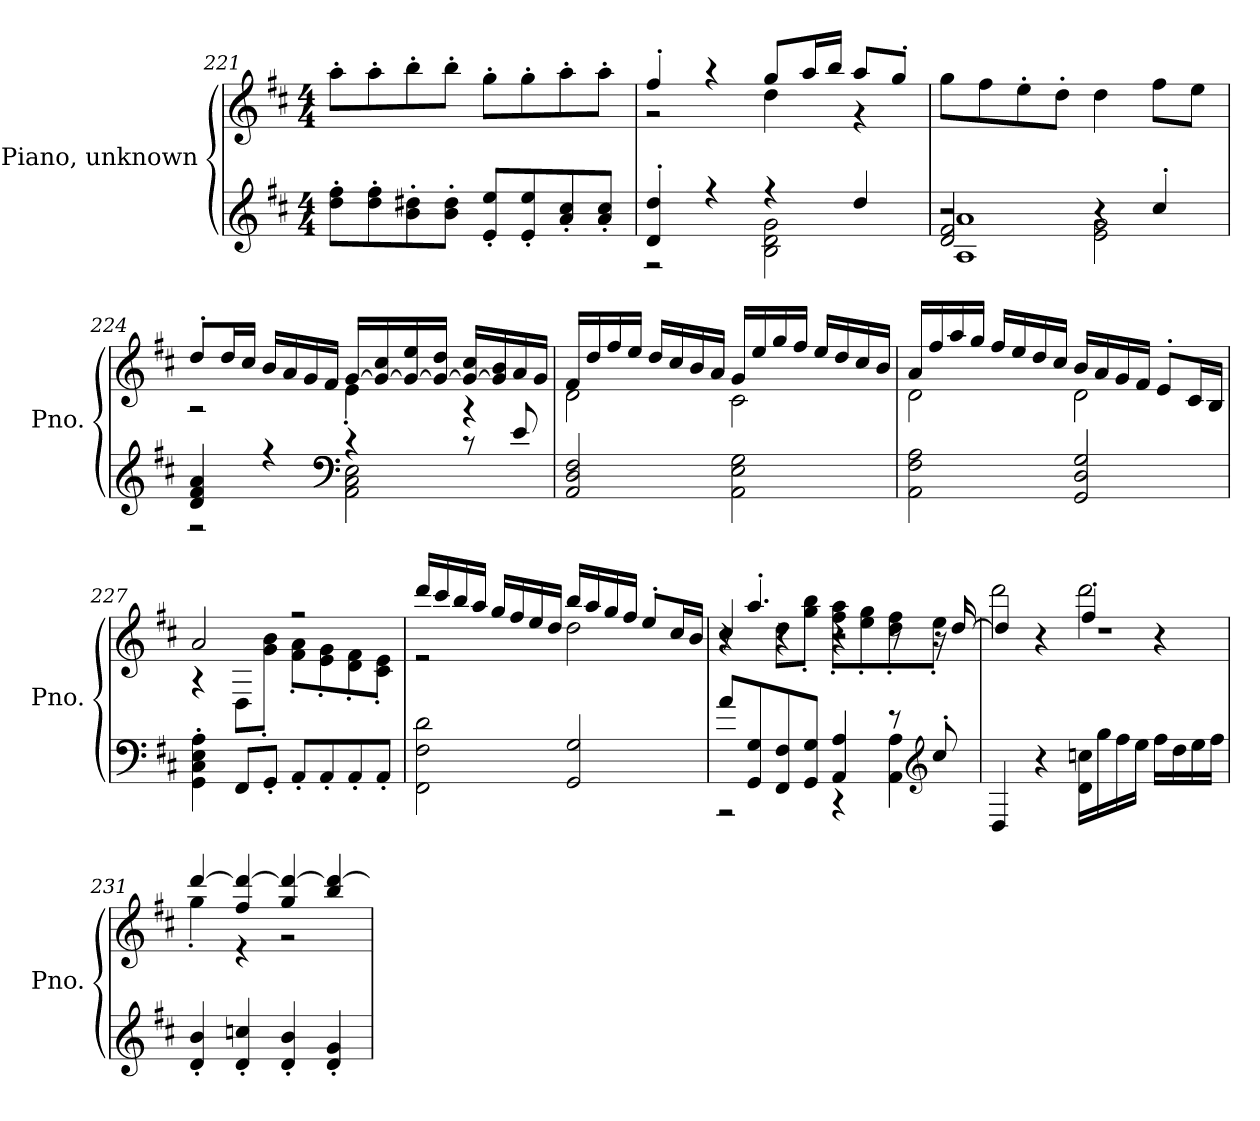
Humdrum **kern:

**kern	**kern
*part1	*part1
*staff2	*staff1
*I"Piano, unknown	*
*I'Pno.	*
*clefG2	*clefG2
*k[f#c#]	*k[f#c#]
*M4/4	*M4/4
=221	=221
8dd\' 8ff#\'L	8aa'\L
8dd\' 8ff#\'	8aa'\
8b\' 8dd#X\'	8bb'\
8b\' 8dd#\'J	8bb'\J
8e/' 8ee/'L	8gg'\L
8e/' 8ee/'	8gg'\
8a/' 8cc#/'	8aa'\
8a/' 8cc#/'J	8aa'\J
=222	=222
*^	*^
4d/' 4dd/'	2r	4ff#'/	2r
4r	.	4r	.
4r	2B\ 2d\ 2g\	8gg/L	4dd\
.	.	16aa/L	.
.	.	16bb/JJ	.
4dd/	.	8aa/L	4r
.	.	8gg'/J	.
*	*	*v	*v
=223	=223	=223
*	*^	*
2d/ 2f#/	2r	1A 1a	8gg\L
.	.	.	8ff#\
.	.	.	8ee'\
.	.	.	8dd'\J
4r	2e\ 2g\	.	4dd\
4cc#'/	.	.	8ff#\L
.	.	.	8ee\J
*	*v	*v	*
!!LO:LB:g=z
=224	=224	=224
*	*	*^
4d/ 4f#/ 4a/	2r	8dd'/L	2r
.	.	16dd/L	.
.	.	16cc#/JJ	.
4r	.	16b/LL	.
.	.	16a/	.
.	.	16g/	.
.	.	16f#/JJ	.
*clefF4	*	*	*
4r	2AA\ 2C#\ 2E\	[16g/LL	4e'\
.	.	16g/_ 16cc#/	.
.	.	16g/_ 16ee/	.
.	.	16g/_ 16dd/JJ	.
8r	.	16g/_ 16cc#/LL	4r
.	.	16g/] 16b/	.
8e/	.	16a/	.
.	.	16g/JJ	.
*v	*v	*	*
=225	=225	=225
2AA/ 2D/ 2F#/	16f#/LL	2d\
.	16dd/	.
.	16ff#/	.
.	16ee/JJ	.
.	16dd/LL	.
.	16cc#/	.
.	16b/	.
.	16a/JJ	.
2AA\ 2E\ 2G\	16g/LL	2c#\
.	16ee/	.
.	16gg/	.
.	16ff#/JJ	.
.	16ee/LL	.
.	16dd/	.
.	16cc#/	.
.	16b/JJ	.
!!LO:LB:g=z	!!
=226	=226	=226
2AA\ 2F#\ 2A\	16a/LL	2d\
.	16ff#/	.
.	16aa/	.
.	16gg/JJ	.
.	16ff#/LL	.
.	16ee/	.
.	16dd/	.
.	16cc#/JJ	.
2GG/ 2D/ 2G/	16b/LL	2d\
.	16a/	.
.	16g/	.
.	16f#/JJ	.
.	8e'/L	.
.	16c#/L	.
.	16B/JJ	.
=227	=227	=227
4GG\' 4C#\' 4E\' 4A\'	2a/	4r
8FF#/L	.	8D\L
8GG'/J	.	8g\' 8b\'J
8AA'/L	2r	8f#\' 8a\'L
8AA'/	.	8e\' 8g\'
8AA'/	.	8d\' 8f#\'
8AA'/J	.	8c#\' 8e\'J
=228	=228	=228
2FF#\ 2F#\ 2d\	16ddd/LL	2r
.	16ccc#/	.
.	16bb/	.
.	16aa/JJ	.
.	16gg/LL	.
.	16ff#/	.
.	16ee/	.
.	16dd/JJ	.
2GG/ 2G/	16bb/LL	2dd\
.	16aa/	.
.	16gg/	.
.	16ff#/JJ	.
.	8ee'/L	.
.	16cc#/L	.
.	16b/JJ	.
!!LO:LB:g=z
=229	=229	=229
*^	*	*^
8a/L	2r	8r	4r	4cc#/
8GG/ 8G/	.	4.aa'/	.	.
8FF#/ 8F#/	.	.	8dd\L	4r
8GG/ 8G/J	.	.	8gg\' 8bb\'J	.
4AA/ 4A/	4r	2r	8ff#\' 8aa\'L	4r
.	.	.	8ee\' 8gg\'	.
8r	4AA\ 4A\	.	8dd\' 8ff#\'	8r
*clefG2	*	*	*	*
8cc#'/	.	.	8ee'\J	16r
.	.	.	.	[16dd/
*v	*v	*	*	*
=230	=230	=230	=230
4D/	1r	2ddd\	4dd/]
4r	.	.	4r
16d\ 16ccn\LL	.	2ddd\	4ff#'/
16gg\	.	.	.
16ff#\	.	.	.
16ee\JJ	.	.	.
16ff#\LL	.	.	4r
16dd\	.	.	.
16ee\	.	.	.
16ff#\JJ	.	.	.
*	*	*v	*v
=231	=231	=231
4d/' 4b/'	[4ddd/	4gg'\
4d/' 4ccn/'	4ff#/ 4ddd/_	4r
4d/' 4b/'	4gg/ 4ddd/_	2r
4d/' 4g/'	4bb/ 4ddd/_	.
*	*v	*v
=	=
*-	*-
